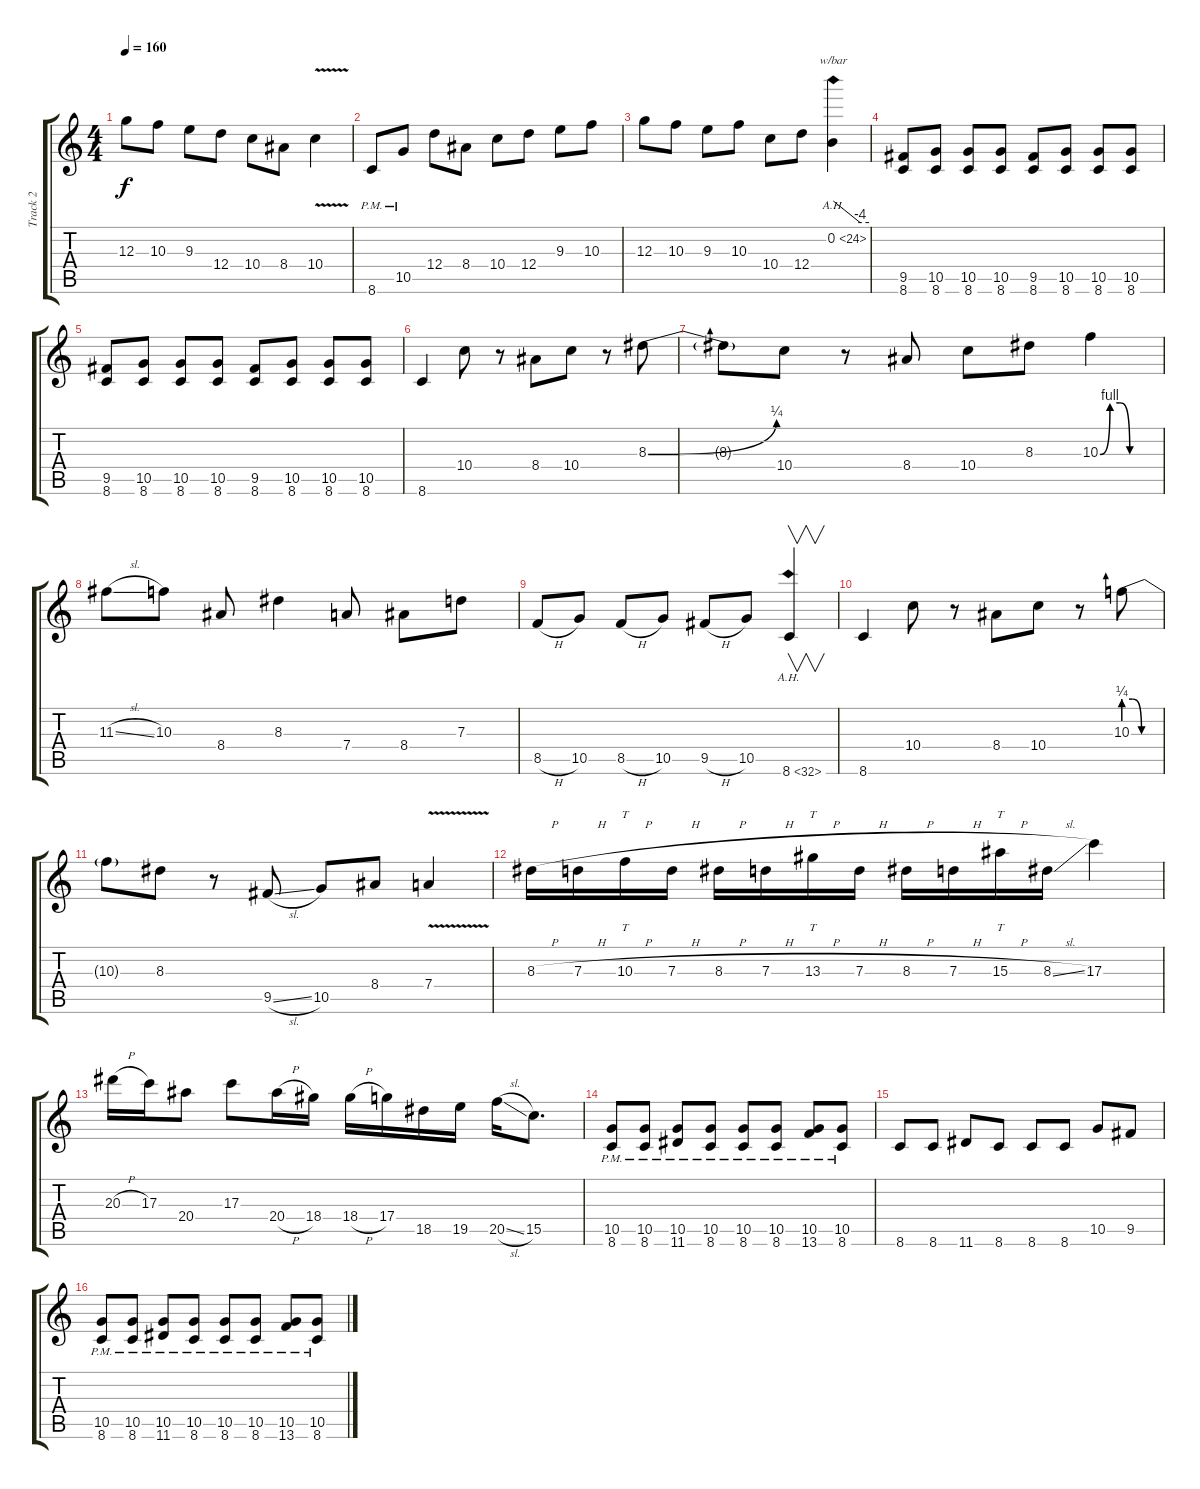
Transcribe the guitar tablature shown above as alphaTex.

\track ("Track 2" "Track 2") {instrument distortionguitar}
\staff {score tabs}
\tuning (E4 B3 G3 D3 A2 E2) {hide}
\ts (4 4)
\tempo 160
\clef g2
\ks c
12.3.8{dy f} 10.3.8 9.3.8 12.4.8 10.4.8 8.4.8 10.4{v}.4 |
8.6{pm}.8 10.5{pm}.8 12.4.8 8.4.8 10.4.8 12.4.8 9.3.8 10.3.8 |
12.3.8 10.3.8 9.3.8 10.3.8 10.4.8 12.4.8 0.2{ah 24}.4{tbe (custom default 0 0 45 -16 60 -16)} |
(9.5 8.6).8{instrument distortionguitar} (10.5 8.6).8 (10.5 8.6).8 (10.5 8.6).8 (9.5 8.6).8 (10.5 8.6).8 (10.5 8.6).8 (10.5 8.6).8 |
(9.5 8.6).8 (10.5 8.6).8 (10.5 8.6).8 (10.5 8.6).8 (9.5 8.6).8 (10.5 8.6).8 (10.5 8.6).8 (10.5 8.6).8 |
8.6.4{instrument distortionguitar} 10.4.8 r.8 8.4.8 10.4.8 r.8 8.3{be (bend 0 0 60 1)}.8 |
8.3{t}.8 10.4.8 r.8 8.4.8 10.4.8 8.3.8 10.3{be (custom 0 0 10 4 20 4 30 0 60 0)}.4 |
11.3{sl}.8 10.3.8 8.4.8 8.3.4 7.4.8 8.4.8 7.3.8 |
8.5{h}.8 10.5.8 8.5{h}.8 10.5.8 9.5{h}.8 10.5.8 8.6{ah 24}.4{v} |
8.6.4 10.4.8 r.8 8.4.8 10.4.8 r.8 10.3{be (custom 0 1 15 1 30 0 60 0)}.8 |
10.3{t}.8 8.3.8 r.8 9.5{sl}.8 10.5.8 8.4.8 7.4{v}.4 |
8.3{h}.16 7.3{h}.16 10.3{h}.16{tt} 7.3{h}.16 8.3{h}.16 7.3{h}.16 13.3{h}.16{tt} 7.3{h}.16 8.3{h}.16 7.3{h}.16 15.3{h}.16{tt} 8.3{sl}.16 17.3.4 |
20.3{h}.16 17.3.16 20.4.8 17.3.8 20.4{h}.16 18.4.16 18.4{h}.16 17.4.16 18.5.16 19.5.16 20.5{sl}.16 15.5.8{d} |
(10.5{pm} 8.6{pm}).8{instrument distortionguitar} (10.5{pm} 8.6{pm}).8 (10.5{pm} 11.6{pm}).8 (10.5{pm} 8.6{pm}).8 (10.5{pm} 8.6{pm}).8 (10.5{pm} 8.6{pm}).8 (10.5{pm} 13.6{pm}).8 (10.5{pm} 8.6{pm}).8 |
8.6.8 8.6.8 11.6.8 8.6.8 8.6.8 8.6.8 10.5.8 9.5.8 |
(10.5{pm} 8.6{pm}).8 (10.5{pm} 8.6{pm}).8 (10.5{pm} 11.6{pm}).8 (10.5{pm} 8.6{pm}).8 (10.5{pm} 8.6{pm}).8 (10.5{pm} 8.6{pm}).8 (10.5{pm} 13.6{pm}).8 (10.5{pm} 8.6{pm}).8
